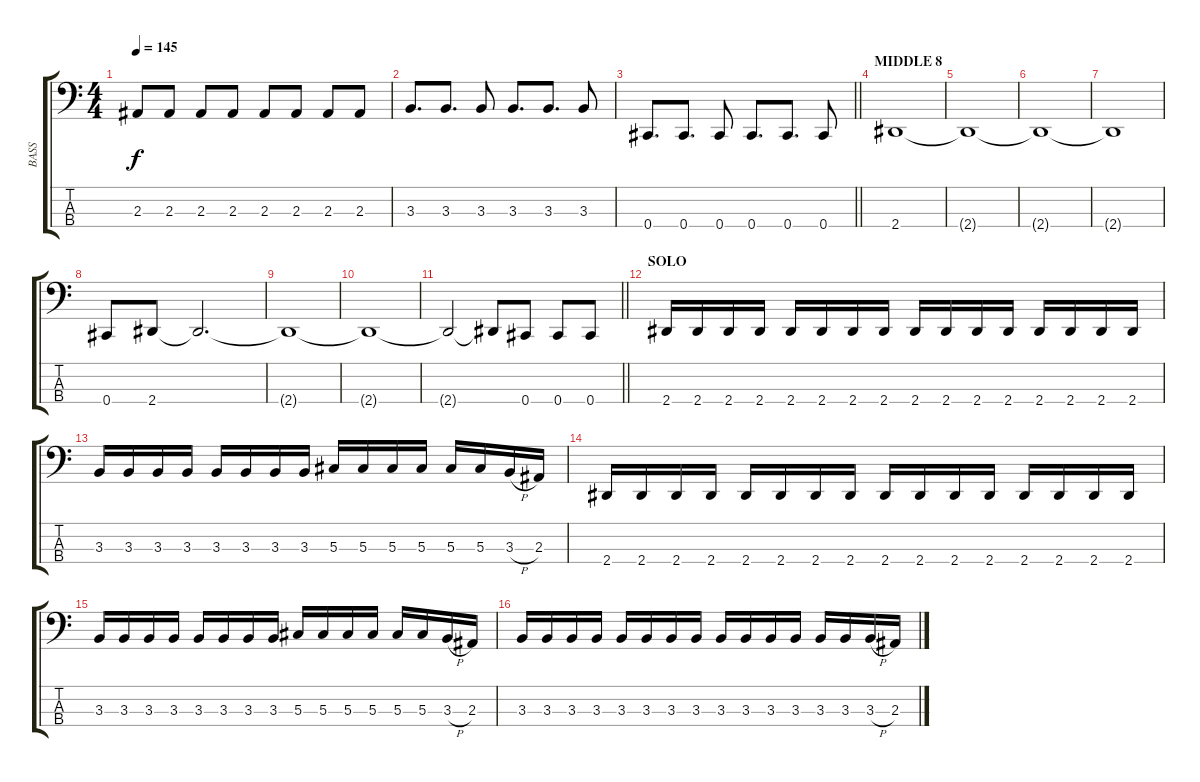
\track ("BASS" "BASS") {instrument electricbasspick}
\staff {score tabs}
\tuning (Gb2 Db2 Ab1 Db1) {hide}
\ts (4 4)
\tempo 145
\clef f4
\ks c
2.3.8{dy f} 2.3.8 2.3.8 2.3.8 2.3.8 2.3.8 2.3.8 2.3.8 |
3.3.8{d} 3.3.8{d} 3.3.8 3.3.8{d} 3.3.8{d} 3.3.8 |
\barLineRight lightlight
0.4.8{d} 0.4.8{d} 0.4.8 0.4.8{d} 0.4.8{d} 0.4.8 |
\section ("" "MIDDLE 8")
2.4.1 |
2.4{t}.1 |
2.4{t}.1 |
2.4{t}.1 |
0.4.8 2.4.8 2.4{t}.2{d} |
2.4{t}.1 |
2.4{t}.1 |
\barLineRight lightlight
2.4{t}.2 2.4{t}.8 0.4.8 0.4.8 0.4.8 |
\section ("" "SOLO")
2.4.16 2.4.16 2.4.16 2.4.16 2.4.16 2.4.16 2.4.16 2.4.16 2.4.16 2.4.16 2.4.16 2.4.16 2.4.16 2.4.16 2.4.16 2.4.16 |
3.3.16 3.3.16 3.3.16 3.3.16 3.3.16 3.3.16 3.3.16 3.3.16 5.3.16 5.3.16 5.3.16 5.3.16 5.3.16 5.3.16 3.3{h}.16 2.3.16 |
2.4.16 2.4.16 2.4.16 2.4.16 2.4.16 2.4.16 2.4.16 2.4.16 2.4.16 2.4.16 2.4.16 2.4.16 2.4.16 2.4.16 2.4.16 2.4.16 |
3.3.16 3.3.16 3.3.16 3.3.16 3.3.16 3.3.16 3.3.16 3.3.16 5.3.16 5.3.16 5.3.16 5.3.16 5.3.16 5.3.16 3.3{h}.16 2.3.16 |
3.3.16 3.3.16 3.3.16 3.3.16 3.3.16 3.3.16 3.3.16 3.3.16 3.3.16 3.3.16 3.3.16 3.3.16 3.3.16 3.3.16 3.3{h}.16 2.3.16
